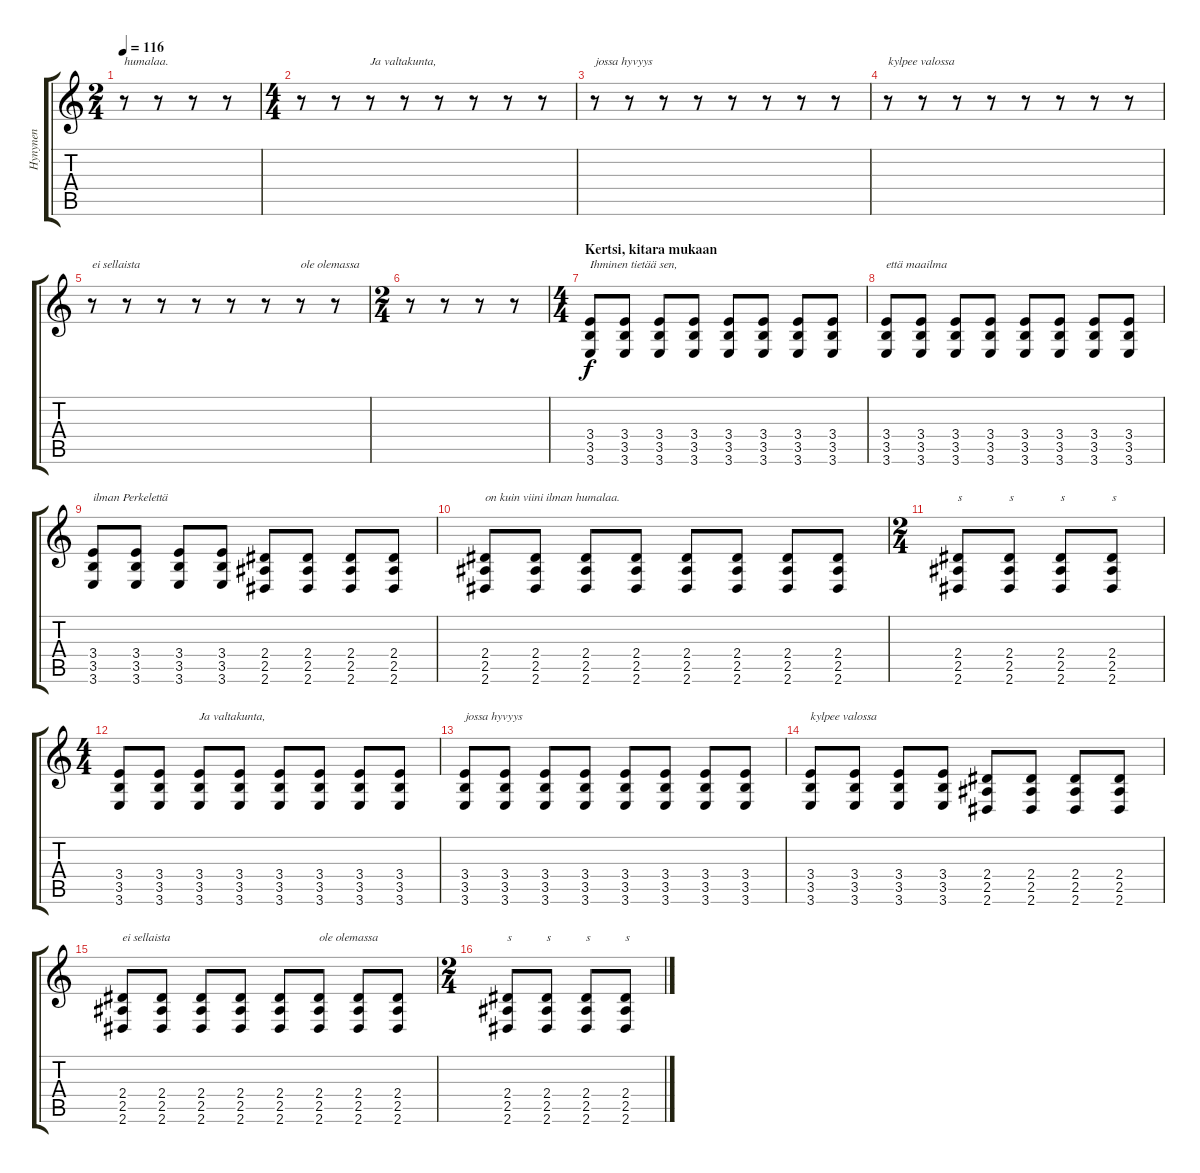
\track ("Hynynen" "Hynynen") {instrument distortionguitar}
\staff {score tabs}
\tuning (Eb4 Bb3 Gb3 Db3 Ab2 Db2) {hide}
\ts (2 4)
\tempo 116
\clef g2
\ks c
r.8{txt "humalaa." dy f} r.8 r.8 r.8 |
\ts (4 4)
r.8 r.8 r.8{txt "Ja valtakunta,"} r.8 r.8 r.8 r.8 r.8 |
r.8{txt "jossa hyvyys"} r.8 r.8 r.8 r.8 r.8 r.8 r.8 |
r.8{txt "kylpee valossa"} r.8 r.8 r.8 r.8 r.8 r.8 r.8 |
r.8{txt "ei sellaista"} r.8 r.8 r.8 r.8 r.8 r.8{txt "ole olemassa"} r.8 |
\ts (2 4)
r.8 r.8 r.8 r.8 |
\ts (4 4)
\section ("" "Kertsi, kitara mukaan")
(3.4 3.5 3.6).8{txt "Ihminen tietää sen,"} (3.4 3.5 3.6).8 (3.4 3.5 3.6).8 (3.4 3.5 3.6).8 (3.4 3.5 3.6).8 (3.4 3.5 3.6).8 (3.4 3.5 3.6).8 (3.4 3.5 3.6).8 |
(3.4 3.5 3.6).8{txt "että maailma"} (3.4 3.5 3.6).8 (3.4 3.5 3.6).8 (3.4 3.5 3.6).8 (3.4 3.5 3.6).8 (3.4 3.5 3.6).8 (3.4 3.5 3.6).8 (3.4 3.5 3.6).8 |
(3.4 3.5 3.6).8{txt "ilman Perkelettä"} (3.4 3.5 3.6).8 (3.4 3.5 3.6).8 (3.4 3.5 3.6).8 (2.4 2.5 2.6).8 (2.4 2.5 2.6).8 (2.4 2.5 2.6).8 (2.4 2.5 2.6).8 |
(2.4 2.5 2.6).8{txt "on kuin viini ilman humalaa."} (2.4 2.5 2.6).8 (2.4 2.5 2.6).8 (2.4 2.5 2.6).8 (2.4 2.5 2.6).8 (2.4 2.5 2.6).8 (2.4 2.5 2.6).8 (2.4 2.5 2.6).8 |
\ts (2 4)
(2.4 2.5 2.6).8{txt "s"} (2.4 2.5 2.6).8{txt "s"} (2.4 2.5 2.6).8{txt "s"} (2.4 2.5 2.6).8{txt "s"} |
\ts (4 4)
(3.4 3.5 3.6).8 (3.4 3.5 3.6).8 (3.4 3.5 3.6).8{txt "Ja valtakunta,"} (3.4 3.5 3.6).8 (3.4 3.5 3.6).8 (3.4 3.5 3.6).8 (3.4 3.5 3.6).8 (3.4 3.5 3.6).8 |
(3.4 3.5 3.6).8{txt "jossa hyvyys"} (3.4 3.5 3.6).8 (3.4 3.5 3.6).8 (3.4 3.5 3.6).8 (3.4 3.5 3.6).8 (3.4 3.5 3.6).8 (3.4 3.5 3.6).8 (3.4 3.5 3.6).8 |
(3.4 3.5 3.6).8{txt "kylpee valossa"} (3.4 3.5 3.6).8 (3.4 3.5 3.6).8 (3.4 3.5 3.6).8 (2.4 2.5 2.6).8 (2.4 2.5 2.6).8 (2.4 2.5 2.6).8 (2.4 2.5 2.6).8 |
(2.4 2.5 2.6).8{txt "ei sellaista"} (2.4 2.5 2.6).8 (2.4 2.5 2.6).8 (2.4 2.5 2.6).8 (2.4 2.5 2.6).8 (2.4 2.5 2.6).8{txt "ole olemassa"} (2.4 2.5 2.6).8 (2.4 2.5 2.6).8 |
\ts (2 4)
(2.4 2.5 2.6).8{txt "s"} (2.4 2.5 2.6).8{txt "s"} (2.4 2.5 2.6).8{txt "s"} (2.4 2.5 2.6).8{txt "s"}
